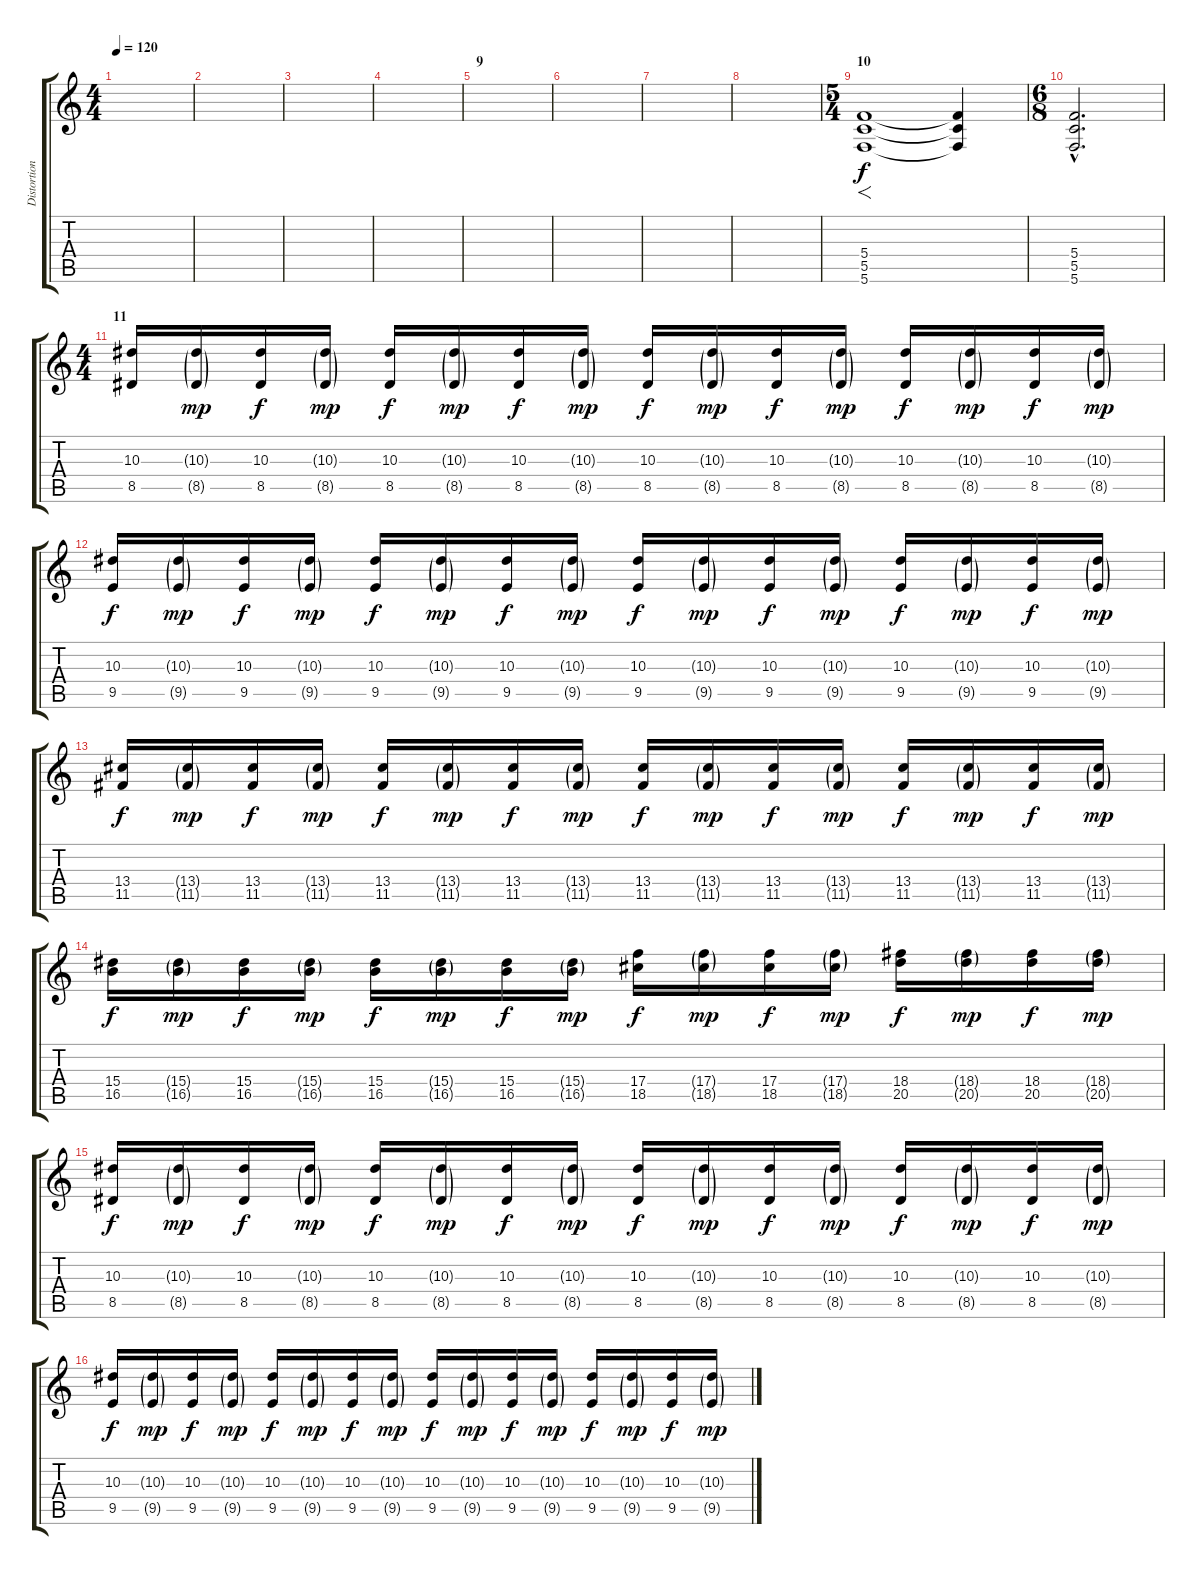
\track ("Distortion Guitar 1" "Distortion") {instrument distortionguitar}
\staff {score tabs}
\tuning (D4 A3 F3 C3 G2 C2) {hide}
\ts (4 4)
\tempo 120
\clef g2
\ks c
|
|
|
|
\section ("" "9")
|
|
|
|
\ts (5 4)
\section ("" "10")
(5.4 5.5 5.6).1{f} (5.4{t} 5.5{t} 5.6{t}).4 |
\ts (6 8)
(5.4{hac} 5.5{hac} 5.6{hac}).2{d} |
\ts (4 4)
\section ("" "11")
(10.3 8.5).16{balance 2} (10.3{g} 8.5{g}).16{dy mp} (10.3 8.5).16{dy f balance 14} (10.3{g} 8.5{g}).16{dy mp} (10.3 8.5).16{dy f balance 2} (10.3{g} 8.5{g}).16{dy mp} (10.3 8.5).16{dy f balance 14} (10.3{g} 8.5{g}).16{dy mp} (10.3 8.5).16{dy f balance 2} (10.3{g} 8.5{g}).16{dy mp} (10.3 8.5).16{dy f balance 14} (10.3{g} 8.5{g}).16{dy mp} (10.3 8.5).16{dy f balance 2} (10.3{g} 8.5{g}).16{dy mp} (10.3 8.5).16{dy f balance 14} (10.3{g} 8.5{g}).16{dy mp} |
(10.3 9.5).16{dy f balance 2} (10.3{g} 9.5{g}).16{dy mp} (10.3 9.5).16{dy f balance 14} (10.3{g} 9.5{g}).16{dy mp} (10.3 9.5).16{dy f balance 2} (10.3{g} 9.5{g}).16{dy mp} (10.3 9.5).16{dy f balance 14} (10.3{g} 9.5{g}).16{dy mp} (10.3 9.5).16{dy f balance 2} (10.3{g} 9.5{g}).16{dy mp} (10.3 9.5).16{dy f balance 14} (10.3{g} 9.5{g}).16{dy mp} (10.3 9.5).16{dy f balance 2} (10.3{g} 9.5{g}).16{dy mp} (10.3 9.5).16{dy f balance 14} (10.3{g} 9.5{g}).16{dy mp} |
(13.4 11.5).16{dy f balance 2} (13.4{g} 11.5{g}).16{dy mp} (13.4 11.5).16{dy f balance 14} (13.4{g} 11.5{g}).16{dy mp} (13.4 11.5).16{dy f balance 2} (13.4{g} 11.5{g}).16{dy mp} (13.4 11.5).16{dy f balance 14} (13.4{g} 11.5{g}).16{dy mp} (13.4 11.5).16{dy f balance 2} (13.4{g} 11.5{g}).16{dy mp} (13.4 11.5).16{dy f balance 14} (13.4{g} 11.5{g}).16{dy mp} (13.4 11.5).16{dy f balance 2} (13.4{g} 11.5{g}).16{dy mp} (13.4 11.5).16{dy f balance 14} (13.4{g} 11.5{g}).16{dy mp} |
(15.4 16.5).16{dy f balance 2} (15.4{g} 16.5{g}).16{dy mp} (15.4 16.5).16{dy f balance 14} (15.4{g} 16.5{g}).16{dy mp} (15.4 16.5).16{dy f balance 2} (15.4{g} 16.5{g}).16{dy mp} (15.4 16.5).16{dy f balance 14} (15.4{g} 16.5{g}).16{dy mp} (17.4 18.5).16{dy f balance 2} (17.4{g} 18.5{g}).16{dy mp} (17.4 18.5).16{dy f balance 14} (17.4{g} 18.5{g}).16{dy mp} (18.4 20.5).16{dy f balance 2} (18.4{g} 20.5{g}).16{dy mp} (18.4 20.5).16{dy f balance 14} (18.4{g} 20.5{g}).16{dy mp} |
(10.3 8.5).16{dy f balance 2} (10.3{g} 8.5{g}).16{dy mp} (10.3 8.5).16{dy f balance 14} (10.3{g} 8.5{g}).16{dy mp} (10.3 8.5).16{dy f balance 2} (10.3{g} 8.5{g}).16{dy mp} (10.3 8.5).16{dy f balance 14} (10.3{g} 8.5{g}).16{dy mp} (10.3 8.5).16{dy f balance 2} (10.3{g} 8.5{g}).16{dy mp} (10.3 8.5).16{dy f balance 14} (10.3{g} 8.5{g}).16{dy mp} (10.3 8.5).16{dy f balance 2} (10.3{g} 8.5{g}).16{dy mp} (10.3 8.5).16{dy f balance 14} (10.3{g} 8.5{g}).16{dy mp} |
(10.3 9.5).16{dy f balance 2} (10.3{g} 9.5{g}).16{dy mp} (10.3 9.5).16{dy f balance 14} (10.3{g} 9.5{g}).16{dy mp} (10.3 9.5).16{dy f balance 2} (10.3{g} 9.5{g}).16{dy mp} (10.3 9.5).16{dy f balance 14} (10.3{g} 9.5{g}).16{dy mp} (10.3 9.5).16{dy f balance 2} (10.3{g} 9.5{g}).16{dy mp} (10.3 9.5).16{dy f balance 14} (10.3{g} 9.5{g}).16{dy mp} (10.3 9.5).16{dy f balance 2} (10.3{g} 9.5{g}).16{dy mp} (10.3 9.5).16{dy f balance 14} (10.3{g} 9.5{g}).16{dy mp}
